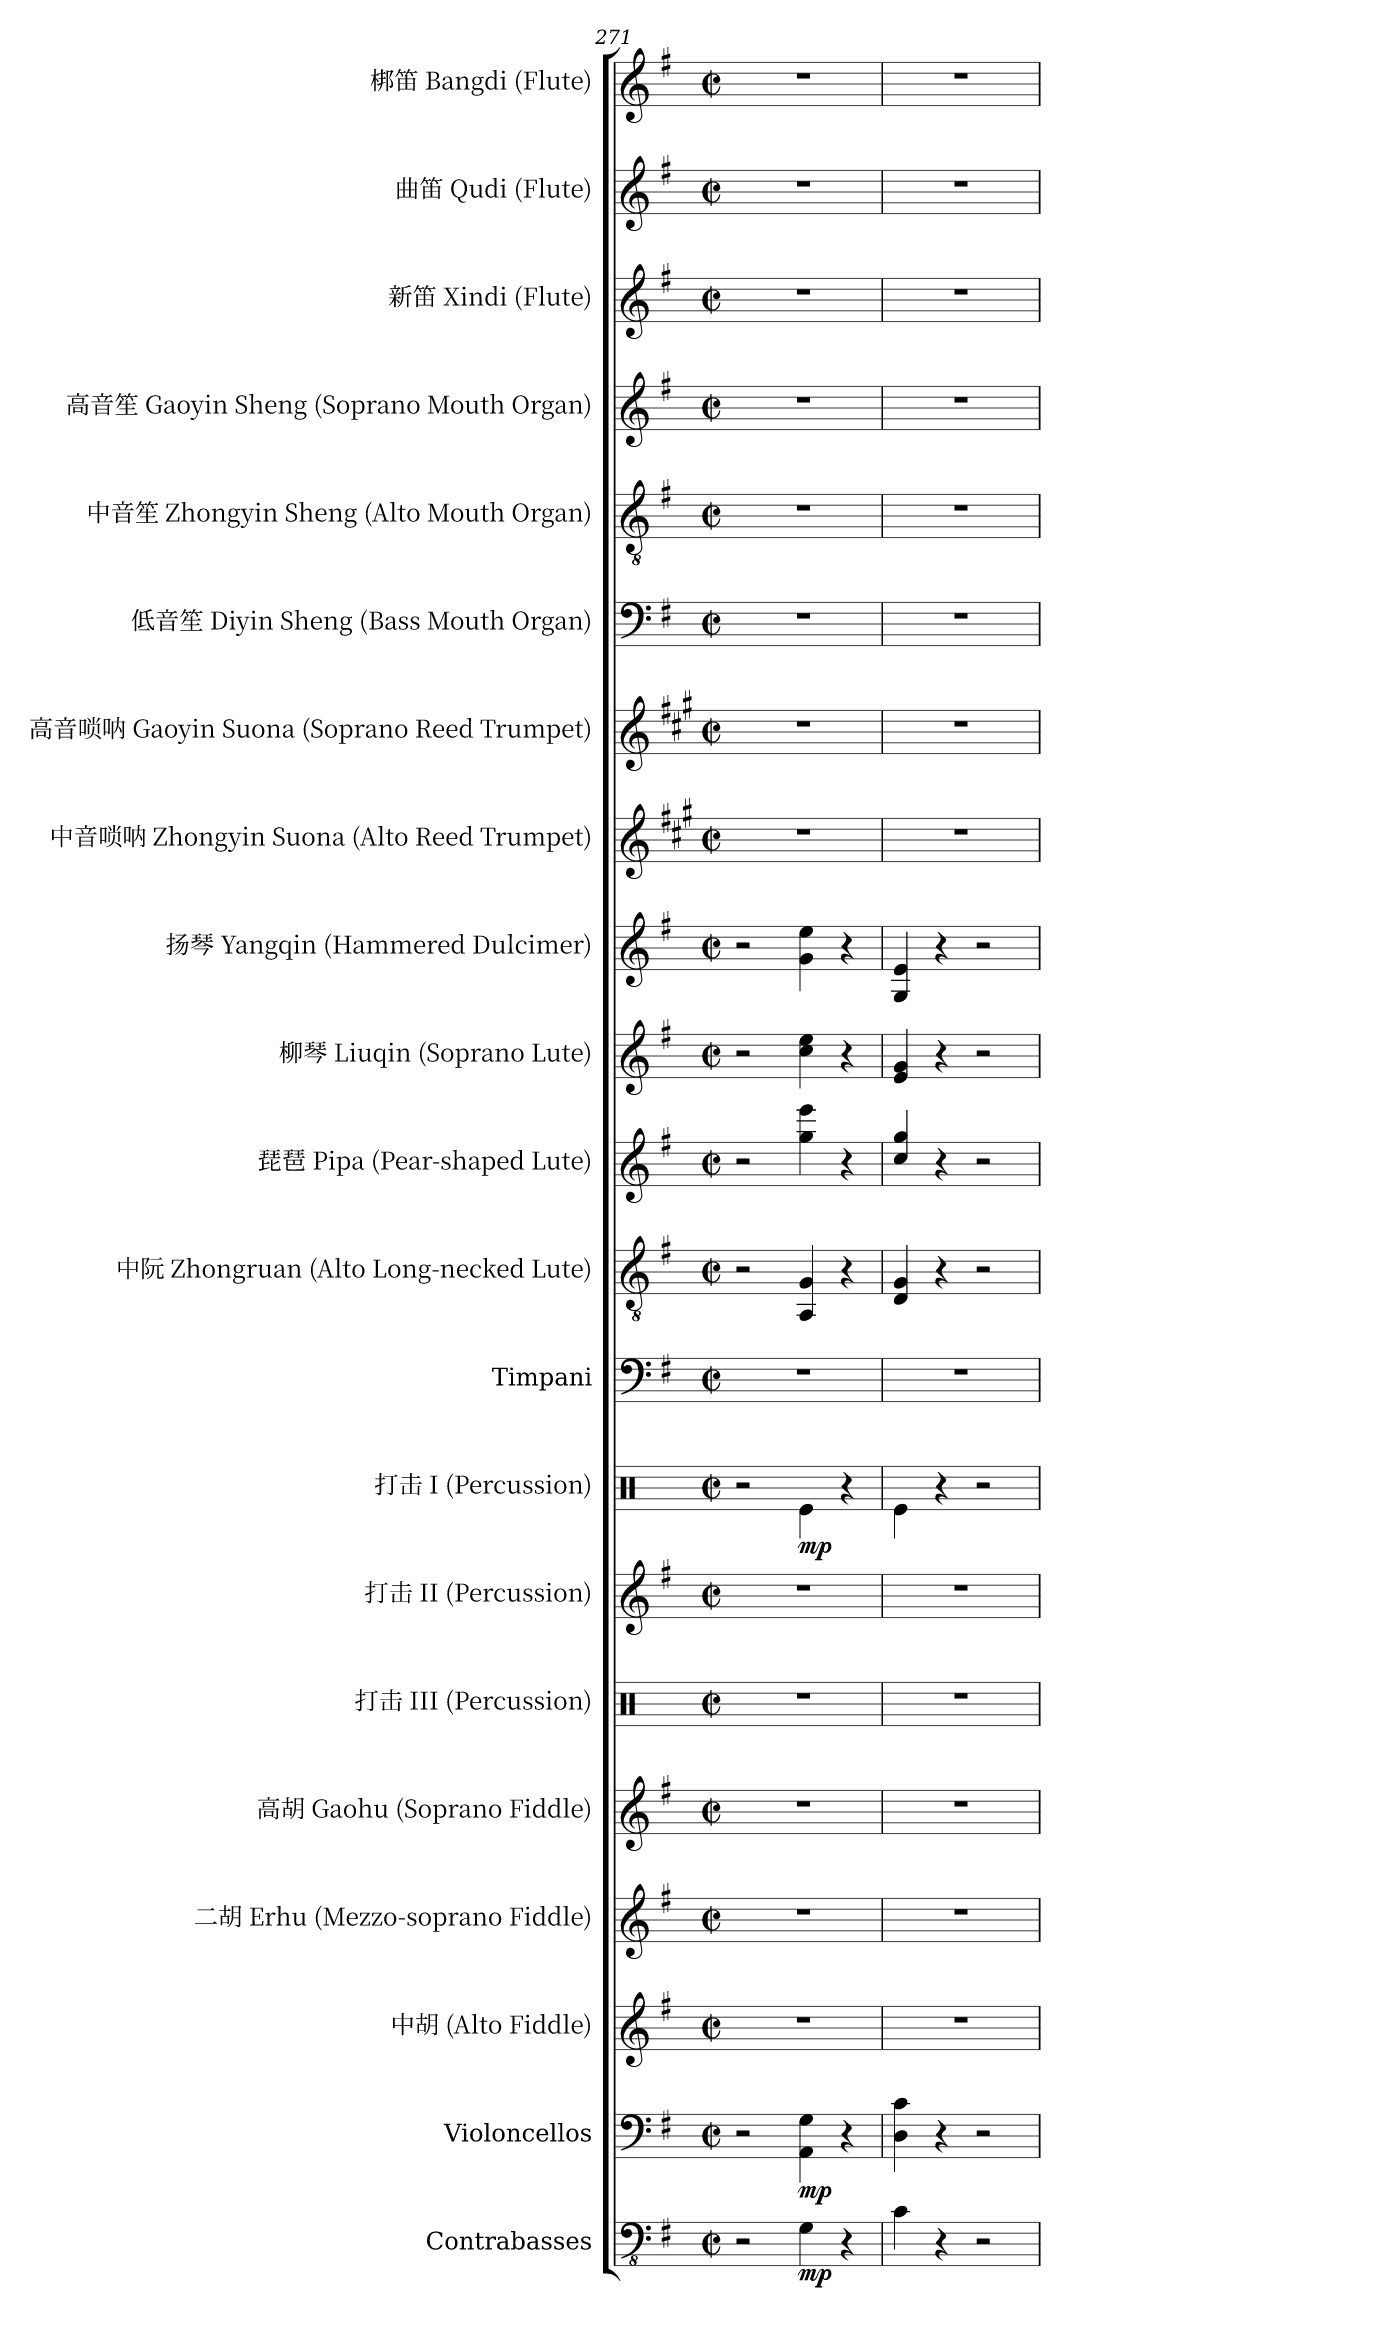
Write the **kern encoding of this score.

**kern	**dynam	**kern	**dynam	**kern	**kern	**kern	**kern	**kern	**kern	**dynam	**kern	**kern	**dynam	**kern	**dynam	**kern	**dynam	**kern	**dynam	**kern	**kern	**kern	**kern	**kern	**kern	**kern	**kern
*part21	*part21	*part20	*part20	*part19	*part18	*part17	*part16	*part15	*part14	*part14	*part13	*part12	*part12	*part11	*part11	*part10	*part10	*part9	*part9	*part8	*part7	*part6	*part5	*part4	*part3	*part2	*part1
*staff21	*staff21	*staff20	*staff20	*staff19	*staff18	*staff17	*staff16	*staff15	*staff14	*staff14	*staff13	*staff12	*staff12	*staff11	*staff11	*staff10	*staff10	*staff9	*staff9	*staff8	*staff7	*staff6	*staff5	*staff4	*staff3	*staff2	*staff1
*I"Contrabasses	*	*I"Violoncellos	*	*I"中胡 (Alto Fiddle)	*I"二胡 Erhu (Mezzo-soprano Fiddle)	*I"高胡 Gaohu (Soprano Fiddle)	*I"打击 III (Percussion)	*I"打击 II (Percussion)	*I"打击 I (Percussion)	*	*I"Timpani	*I"中阮 Zhongruan (Alto Long-necked Lute)	*	*I"琵琶 Pipa (Pear-shaped Lute)	*	*I"柳琴 Liuqin (Soprano Lute)	*	*I"扬琴 Yangqin  (Hammered Dulcimer)	*	*I"中音唢呐 Zhongyin Suona (Alto Reed Trumpet)	*I"高音唢呐 Gaoyin Suona (Soprano Reed Trumpet)	*I"低音笙 Diyin Sheng (Bass Mouth Organ)	*I"中音笙 Zhongyin Sheng (Alto Mouth Organ)	*I"高音笙 Gaoyin Sheng (Soprano Mouth Organ)	*I"新笛 Xindi (Flute)	*I"曲笛 Qudi (Flute)	*I"梆笛 Bangdi (Flute)
*I'Cbs.	*	*I'Vcs.	*	*	*	*	*I'打击 III	*I'打击 II	*I'打击 I	*	*I'Timp.	*	*	*	*	*	*	*	*	*	*	*	*	*	*	*	*
*clefFv4	*	*clefF4	*	*clefG2	*clefG2	*clefG2	*clefX	*clefG2	*clefX	*	*clefF4	*clefGv2	*	*clefG2	*	*clefG2	*	*clefG2	*	*clefG2	*clefG2	*clefF4	*clefGv2	*clefG2	*clefG2	*clefG2	*clefG2
*	*	*	*	*	*	*	*	*	*	*	*	*	*	*ITrd7c12	*	*	*	*	*	*ITrd1c2	*ITrd1c2	*	*	*	*	*	*
*k[f#]	*	*k[f#]	*	*k[f#]	*k[f#]	*k[f#]	*k[]	*k[f#]	*k[]	*	*k[f#]	*k[f#]	*	*k[f#]	*	*k[f#]	*	*k[f#]	*	*k[f#]	*k[f#]	*k[f#]	*k[f#]	*k[f#]	*k[f#]	*k[f#]	*k[f#]
*M2/2	*	*M2/2	*	*M2/2	*M2/2	*M2/2	*M2/2	*M2/2	*M2/2	*	*M2/2	*M2/2	*	*M2/2	*	*M2/2	*	*M2/2	*	*M2/2	*M2/2	*M2/2	*M2/2	*M2/2	*M2/2	*M2/2	*M2/2
*met(c|)	*	*met(c|)	*	*met(c|)	*met(c|)	*met(c|)	*met(c|)	*met(c|)	*met(c|)	*	*met(c|)	*met(c|)	*	*met(c|)	*	*met(c|)	*	*met(c|)	*	*met(c|)	*met(c|)	*met(c|)	*met(c|)	*met(c|)	*met(c|)	*met(c|)	*met(c|)
=271	=271	=271	=271	=271	=271	=271	=271	=271	=271	=271	=271	=271	=271	=271	=271	=271	=271	=271	=271	=271	=271	=271	=271	=271	=271	=271	=271
2r	.	2r	.	1r	1r	1r	1r	1r	2r	.	1r	2r	.	2r	.	2r	.	2r	.	1r	1r	1r	1r	1r	1r	1r	1r
!	!LO:DY:b	!	!LO:DY:b	!	!	!	!	!	!	!LO:DY:b	!	!	!LO:DY:b	!	!	!	!	!	!	!	!	!	!	!	!	!	!
!	!	!	!	!	!	!	!	!	!	!	!	!	!LO:DY:n=1:b	!	!LO:DY:b	!	!	!	!	!	!	!	!	!	!	!	!
!	!	!	!	!	!	!	!	!	!	!	!	!	!	!	!LO:DY:n=1:b	!	!LO:DY:b	!	!	!	!	!	!	!	!	!	!
!	!	!	!	!	!	!	!	!	!	!	!	!	!	!	!	!	!LO:DY:n=1:b	!	!LO:DY:b	!	!	!	!	!	!	!	!
!	!	!	!	!	!	!	!	!	!	!	!	!	!	!	!	!	!	!	!LO:DY:n=1:b	!	!	!	!	!	!	!	!
4GG\	mp	4AA\ 4G\	mp	.	.	.	.	.	4Re\	mp	.	4AA/ 4G/	mp mp	4g\ 4ee\	mp mp	4cc\ 4ee\	mp mp	4g\ 4ee\	mp mp	.	.	.	.	.	.	.	.
4r	.	4r	.	.	.	.	.	.	4r	.	.	4r	.	4r	.	4r	.	4r	.	.	.	.	.	.	.	.	.
=272	=272	=272	=272	=272	=272	=272	=272	=272	=272	=272	=272	=272	=272	=272	=272	=272	=272	=272	=272	=272	=272	=272	=272	=272	=272	=272	=272
4C\	.	4D\ 4c\	.	1r	1r	1r	1r	1r	4Re\	.	1r	4D/ 4G/	.	4c/ 4g/	.	4e/ 4g/	.	4G/ 4e/	.	1r	1r	1r	1r	1r	1r	1r	1r
4r	.	4r	.	.	.	.	.	.	4r	.	.	4r	.	4r	.	4r	.	4r	.	.	.	.	.	.	.	.	.
2r	.	2r	.	.	.	.	.	.	2r	.	.	2r	.	2r	.	2r	.	2r	.	.	.	.	.	.	.	.	.
=	=	=	=	=	=	=	=	=	=	=	=	=	=	=	=	=	=	=	=	=	=	=	=	=	=	=	=
*-	*-	*-	*-	*-	*-	*-	*-	*-	*-	*-	*-	*-	*-	*-	*-	*-	*-	*-	*-	*-	*-	*-	*-	*-	*-	*-	*-
